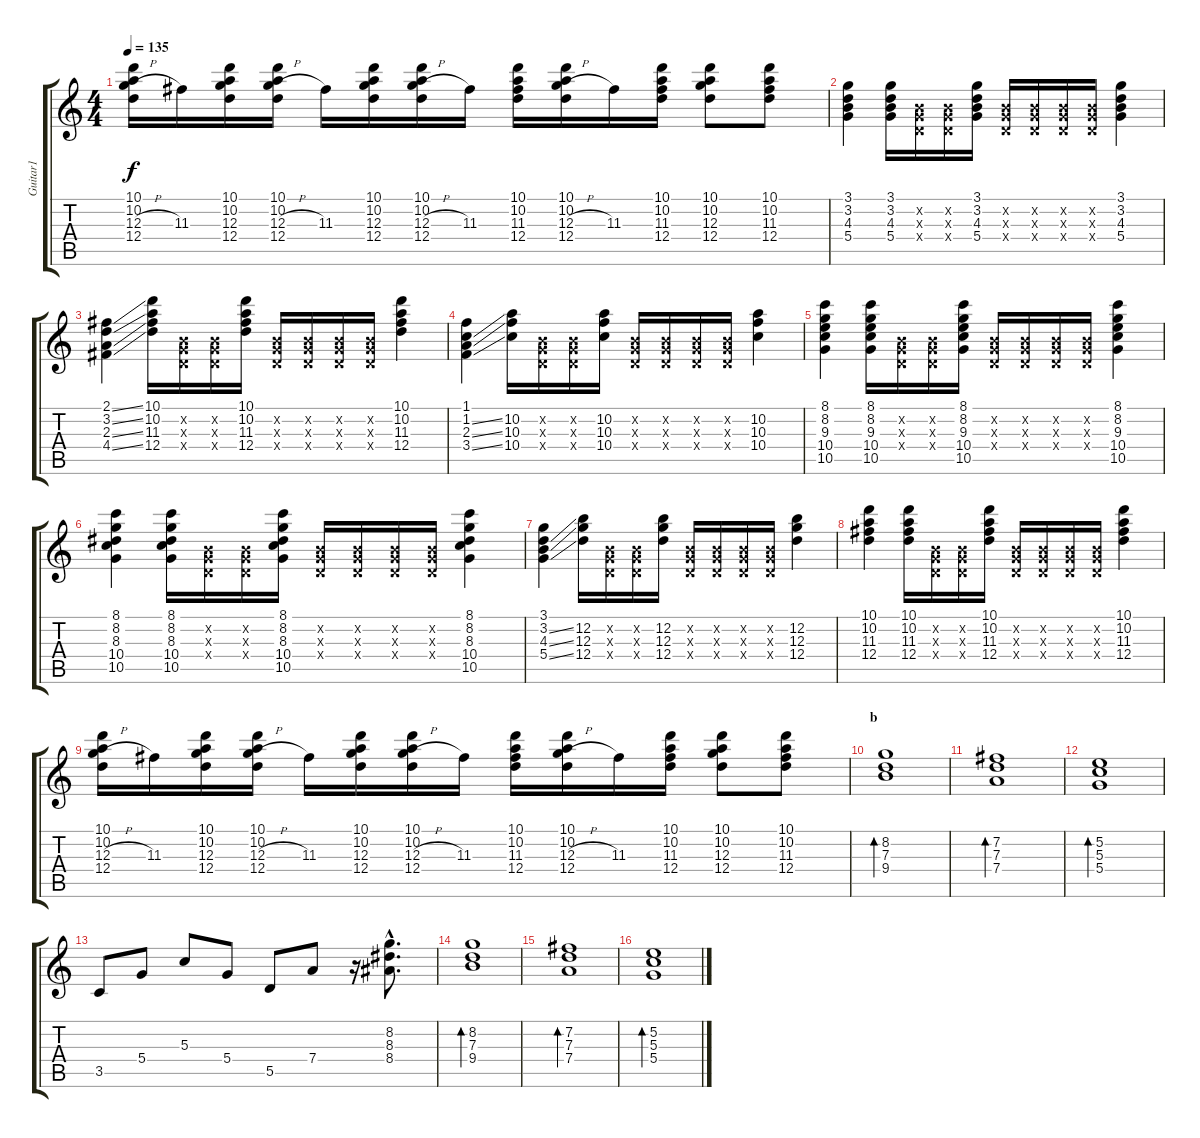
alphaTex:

\track ("Guitar1" "Guitar1") {instrument overdrivenguitar}
\staff {score tabs}
\tuning (E4 B3 G3 D3 A2 E2) {hide}
\ts (4 4)
\tempo 135
\clef g2
\ks c
(10.1 10.2 12.3{h} 12.4).16{dy f} 11.3.16 (10.1 10.2 12.3 12.4).16 (10.1 10.2 12.3{h} 12.4).16 11.3.16 (10.1 10.2 12.3 12.4).16 (10.1 10.2 12.3{h} 12.4).16 11.3.16 (10.1 10.2 11.3 12.4).16 (10.1 10.2 12.3{h} 12.4).16 11.3.16 (10.1 10.2 11.3 12.4).16 (10.1 10.2 12.3 12.4).8 (10.1 10.2 11.3 12.4).8 |
(3.1 3.2 4.3 5.4).4 (3.1 3.2 4.3 5.4).16 (0.2{x} 0.3{x} 0.4{x}).16 (0.2{x} 0.3{x} 0.4{x}).16 (3.1 3.2 4.3 5.4).16 (0.2{x} 0.3{x} 0.4{x}).16 (0.2{x} 0.3{x} 0.4{x}).16 (0.2{x} 0.3{x} 0.4{x}).16 (0.2{x} 0.3{x} 0.4{x}).16 (3.1 3.2 4.3 5.4).4 |
(2.1{ss} 3.2{ss} 2.3{ss} 4.4{ss}).4 (10.1 10.2 11.3 12.4).16 (0.2{x} 0.3{x} 0.4{x}).16 (0.2{x} 0.3{x} 0.4{x}).16 (10.1 10.2 11.3 12.4).16 (0.2{x} 0.3{x} 0.4{x}).16 (0.2{x} 0.3{x} 0.4{x}).16 (0.2{x} 0.3{x} 0.4{x}).16 (0.2{x} 0.3{x} 0.4{x}).16 (10.1 10.2 11.3 12.4).4 |
(1.1 1.2{ss} 2.3{ss} 3.4{ss}).4 (10.2 10.3 10.4).16 (0.2{x} 0.3{x} 0.4{x}).16 (0.2{x} 0.3{x} 0.4{x}).16 (10.2 10.3 10.4).16 (0.2{x} 0.3{x} 0.4{x}).16 (0.2{x} 0.3{x} 0.4{x}).16 (0.2{x} 0.3{x} 0.4{x}).16 (0.2{x} 0.3{x} 0.4{x}).16 (10.2 10.3 10.4).4 |
(8.1 8.2 9.3 10.4 10.5).4 (8.1 8.2 9.3 10.4 10.5).16 (0.2{x} 0.3{x} 0.4{x}).16 (0.2{x} 0.3{x} 0.4{x}).16 (8.1 8.2 9.3 10.4 10.5).16 (0.2{x} 0.3{x} 0.4{x}).16 (0.2{x} 0.3{x} 0.4{x}).16 (0.2{x} 0.3{x} 0.4{x}).16 (0.2{x} 0.3{x} 0.4{x}).16 (8.1 8.2 9.3 10.4 10.5).4 |
(8.1 8.2 8.3 10.4 10.5).4 (8.1 8.2 8.3 10.4 10.5).16 (0.2{x} 0.3{x} 0.4{x}).16 (0.2{x} 0.3{x} 0.4{x}).16 (8.1 8.2 8.3 10.4 10.5).16 (0.2{x} 0.3{x} 0.4{x}).16 (0.2{x} 0.3{x} 0.4{x}).16 (0.2{x} 0.3{x} 0.4{x}).16 (0.2{x} 0.3{x} 0.4{x}).16 (8.1 8.2 8.3 10.4 10.5).4 |
(3.1 3.2{ss} 4.3{ss} 5.4{ss}).4 (12.2 12.3 12.4).16 (0.2{x} 0.3{x} 0.4{x}).16 (0.2{x} 0.3{x} 0.4{x}).16 (12.2 12.3 12.4).16 (0.2{x} 0.3{x} 0.4{x}).16 (0.2{x} 0.3{x} 0.4{x}).16 (0.2{x} 0.3{x} 0.4{x}).16 (0.2{x} 0.3{x} 0.4{x}).16 (12.2 12.3 12.4).4 |
(10.1 10.2 11.3 12.4).4 (10.1 10.2 11.3 12.4).16 (0.2{x} 0.3{x} 0.4{x}).16 (0.2{x} 0.3{x} 0.4{x}).16 (10.1 10.2 11.3 12.4).16 (0.2{x} 0.3{x} 0.4{x}).16 (0.2{x} 0.3{x} 0.4{x}).16 (0.2{x} 0.3{x} 0.4{x}).16 (0.2{x} 0.3{x} 0.4{x}).16 (10.1 10.2 11.3 12.4).4 |
(10.1 10.2 12.3{h} 12.4).16 11.3.16 (10.1 10.2 12.3 12.4).16 (10.1 10.2 12.3{h} 12.4).16 11.3.16 (10.1 10.2 12.3 12.4).16 (10.1 10.2 12.3{h} 12.4).16 11.3.16 (10.1 10.2 11.3 12.4).16 (10.1 10.2 12.3{h} 12.4).16 11.3.16 (10.1 10.2 11.3 12.4).16 (10.1 10.2 12.3 12.4).8 (10.1 10.2 11.3 12.4).8 |
\section ("" "b")
(8.2 7.3 9.4).1{bd 60} |
(7.2 7.3 7.4).1{bd 60} |
(5.2 5.3 5.4).1{bd 60} |
3.5.8 5.4.8 5.3.8 5.4.8 5.5.8 7.4.8 r.16 (8.2{hac} 8.3{hac} 8.4{hac}).8{d} |
(8.2 7.3 9.4).1{bd 60} |
(7.2 7.3 7.4).1{bd 60} |
(5.2 5.3 5.4).1{bd 60}
